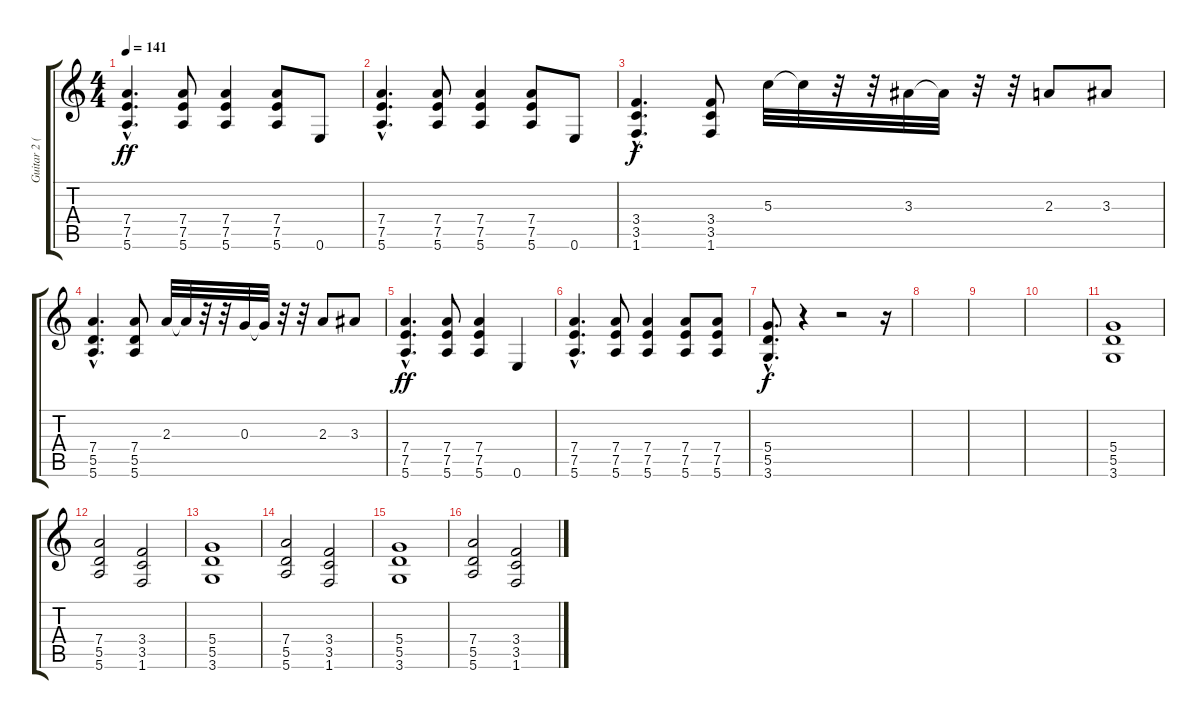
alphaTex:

\track ("Guitar 2 (Rhythm)" "Guitar 2 (") {instrument distortionguitar}
\staff {score tabs}
\tuning (E4 B3 G3 D3 A2 E2) {hide}
\ts (4 4)
\tempo 141
\clef g2
\ks c
(7.4{hac} 7.5{hac} 5.6{hac}).4{d dy ff instrument distortionguitar} (7.4 7.5 5.6).8 (7.4 7.5 5.6).4 (7.4 7.5 5.6).8 0.6.8 |
(7.4{hac} 7.5{hac} 5.6{hac}).4{d} (7.4 7.5 5.6).8 (7.4 7.5 5.6).4 (7.4 7.5 5.6).8 0.6.8 |
(3.4{hac} 3.5{hac} 1.6{hac}).4{d dy f} (3.4 3.5 1.6).8 5.3.32{instrument overdrivenguitar} 5.3{t}.32 r.32 r.32 3.3.32 3.3{t}.32 r.32 r.32 2.3.8 3.3.8 |
(7.4{hac} 5.5{hac} 5.6{hac}).4{d instrument distortionguitar} (7.4 5.5 5.6).8 2.3.32{instrument overdrivenguitar} 2.3{t}.32 r.32 r.32 0.3.32 0.3{t}.32 r.32 r.32 2.3.8 3.3.8 |
(7.4{hac} 7.5{hac} 5.6{hac}).4{d dy ff instrument distortionguitar} (7.4 7.5 5.6).8 (7.4 7.5 5.6).4 0.6.4 |
(7.4{hac} 7.5{hac} 5.6{hac}).4{d} (7.4 7.5 5.6).8 (7.4 7.5 5.6).4 (7.4 7.5 5.6).8 (7.4 7.5 5.6).8 |
(5.4{hac} 5.5{hac} 3.6{hac}).8{d dy f} r.4 r.2 r.16 |
|
|
|
(5.4 5.5 3.6).1{volume 15} |
(7.4 5.5 5.6).2 (3.4 3.5 1.6).2 |
(5.4 5.5 3.6).1 |
(7.4 5.5 5.6).2 (3.4 3.5 1.6).2 |
(5.4 5.5 3.6).1 |
(7.4 5.5 5.6).2 (3.4 3.5 1.6).2
